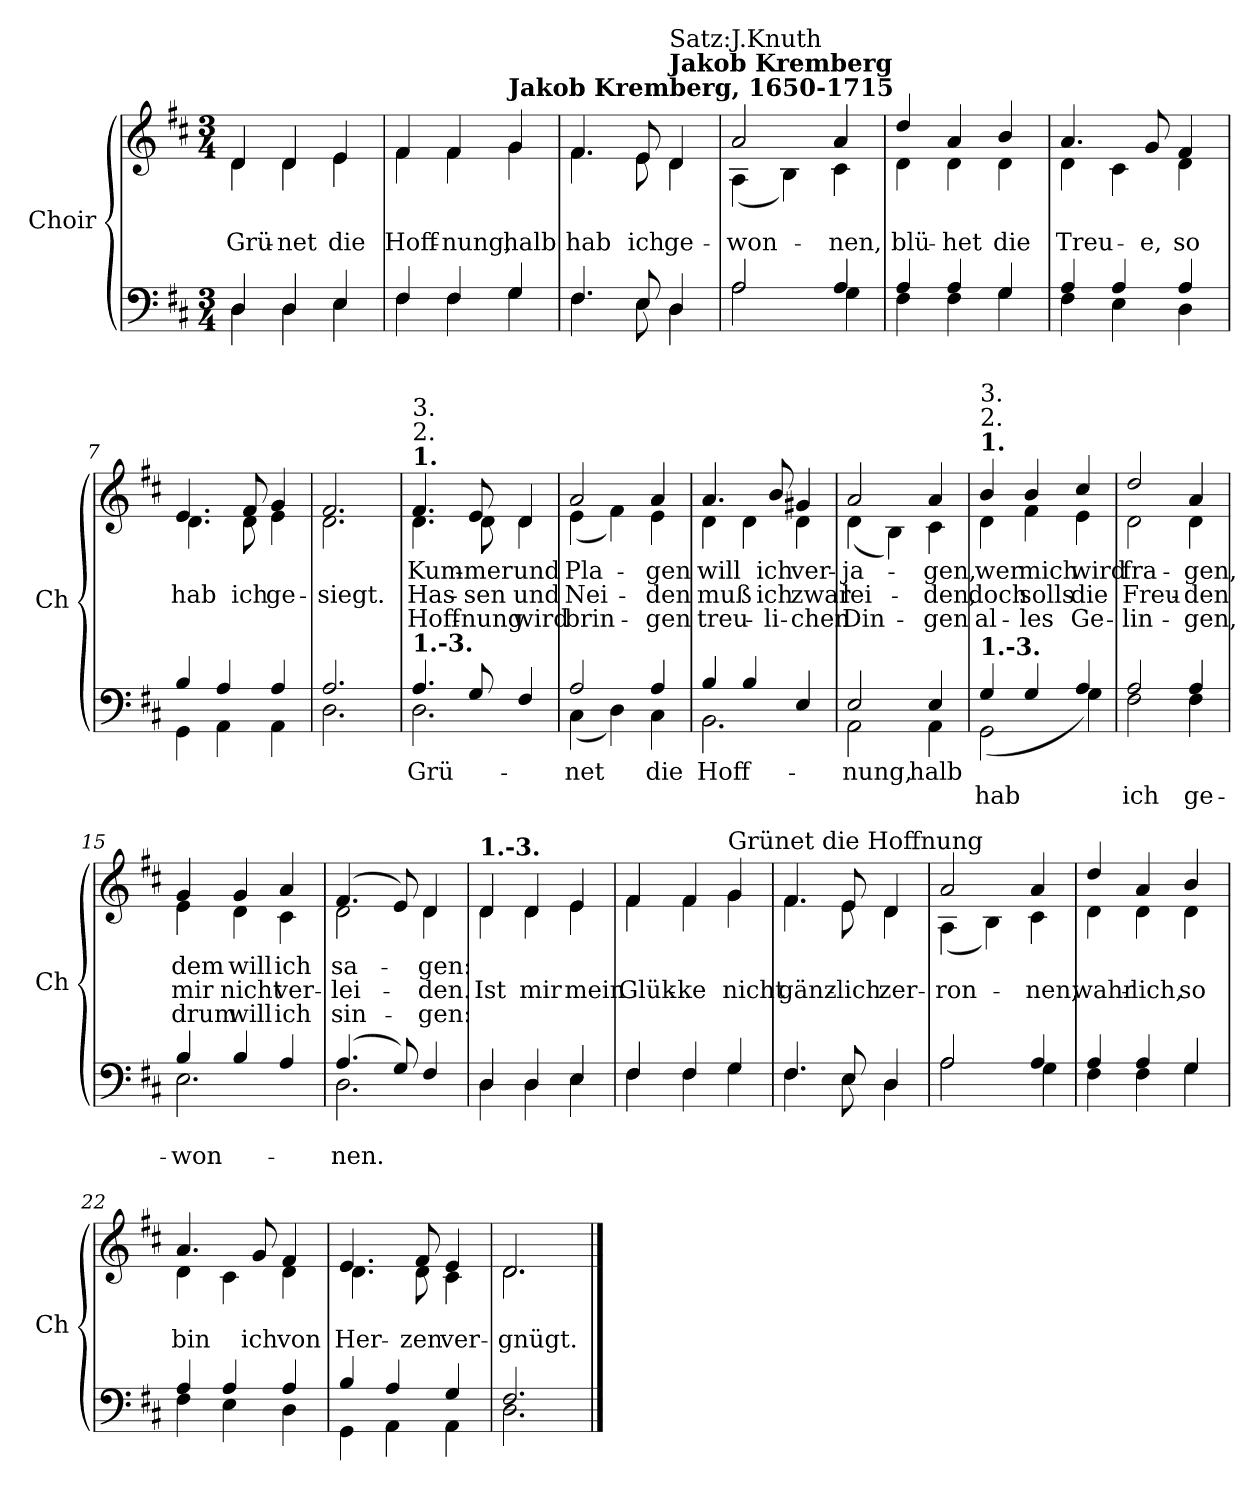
**kern	**text	**text	**kern	**text	**text	**text
*part2	*part2	*part2	*part1	*part1	*part1	*part1
*staff2	*staff2	*staff2	*staff1	*staff1	*staff1	*staff1
*I"Choir	*	*	*I"Choir	*	*	*
*I'Ch	*	*	*I'Ch	*	*	*
*clefF4	*	*	*clefG2	*	*	*
*k[f#c#]	*	*	*k[f#c#]	*	*	*
*M3/4	*	*	*M3/4	*	*	*
=1	=1	=1	=1	=1	=1	=1
*^	*	*	*	*	*	*
!	!	!	!	!LO:TX:a:B:t=1.-3.	!	!	!
!	!	!	!	!	!	!LO:LY:b	!
*	*	*	*	*^	*	*	*
4D/	4D\	.	.	4d/	4d\	.	Grü-	.
!	!	!	!	!	!	!	!LO:LY:b	!
4D/	4D\	.	.	4d/	4d\	.	net	.
!	!	!	!	!	!	!	!LO:LY:b	!
4E/	4E\	.	.	4e/	4e\	.	die	.
=2	=2	=2	=2	=2	=2	=2	=2	=2
!	!	!	!	!	!	!	!LO:LY:b	!
4F#/	4F#\	.	.	4f#/	4f#\	.	Hoff-	.
!	!	!	!	!	!	!	!LO:LY:b	!
4F#/	4F#\	.	.	4f#/	4f#\	.	nung,	.
!	!	!	!	!LO:TX:a:B:t=Jakob Kremberg, 1650-1715	!	!	!	!
!	!	!	!	!	!	!	!LO:LY:b	!
4G/	4G\	.	.	4g/	4g\	.	halb	.
=3	=3	=3	=3	=3	=3	=3	=3	=3
!	!	!	!	!	!	!	!LO:LY:b	!
4.F#/	4.F#\	.	.	4.f#/	4.f#\	.	hab	.
!	!	!	!	!	!	!	!LO:LY:b	!
8E/	8E\	.	.	8e/	8e\	.	ich	.
!	!	!	!	!LO:TX:a:B:t=Jakob Kremberg	!	!	!	!
!	!	!	!	!LO:TX:a:t=Satz&colon;J.Knuth	!	!	!	!
!	!	!	!	!	!	!	!LO:LY:b	!
4D/	4D\	.	.	4d/	4d\	.	ge-	.
=4	=4	=4	=4	=4	=4	=4	=4	=4
!	!	!	!	!	!	!	!LO:LY:b	!
2A/	2A\	.	.	2a/	(4A\	.	won-	.
.	.	.	.	.	4B\)	.	.	.
!	!	!	!	!	!	!	!LO:LY:b	!
4A/	4G\	.	.	4a/	4c#\	.	nen,	.
!!LO:LB:g=z	!!
=5	=5	=5	=5	=5	=5	=5	=5	=5
!	!	!	!	!	!	!	!LO:LY:b	!
4A/	4F#\	.	.	4dd/	4d\	.	blü-	.
!	!	!	!	!	!	!	!LO:LY:b	!
4A/	4F#\	.	.	4a/	4d\	.	het	.
!	!	!	!	!	!	!	!LO:LY:b	!
4G/	4G\	.	.	4b/	4d\	.	die	.
=6	=6	=6	=6	=6	=6	=6	=6	=6
!	!	!	!	!	!	!	!LO:LY:b	!
4A/	4F#\	.	.	4.a/	4d\	.	Treu-	.
4A/	4E\	.	.	.	4c#\	.	.	.
!	!	!	!	!	!	!	!LO:LY:b	!
.	.	.	.	8g/	.	.	e,	.
!	!	!	!	!	!	!	!LO:LY:b	!
4A/	4D\	.	.	4f#/	4d\	.	so	.
=7	=7	=7	=7	=7	=7	=7	=7	=7
!	!	!	!	!	!	!	!LO:LY:b	!
4B/	4GG\	.	.	4.e/	4.d\	.	hab	.
4A/	4AA\	.	.	.	.	.	.	.
!	!	!	!	!	!	!	!LO:LY:b	!
.	.	.	.	8f#/	8d\	.	ich	.
!	!	!	!	!	!	!	!LO:LY:b	!
4A/	4AA\	.	.	4g/	4e\	.	ge-	.
=8	=8	=8	=8	=8	=8	=8	=8	=8
!	!	!	!	!	!	!	!LO:LY:b	!
2.A/	2.D\	.	.	2.f#/	2.d\	.	siegt.	.
!!LO:LB:g=z	!!
=9	=9	=9	=9	=9	=9	=9	=9	=9
!	!	!	!	!LO:TX:a:B:t=1.	!	!	!	!
!	!	!	!	!LO:TX:a:t=2.	!	!	!	!
!	!	!	!	!LO:TX:a:t=3.	!	!	!	!
!LO:TX:a:B:t=1.-3.	!	!	!	!	!	!	!	!
!	!	!LO:LY:b	!	!	!	!LO:LY:b	!LO:LY:b	!LO:LY:b
4.A/	2.D\	Grü-	.	4.f#/	4.d\	Kum-	Has-	Hoff-
!	!	!	!	!	!	!LO:LY:b	!LO:LY:b	!LO:LY:b
8G/	.	.	.	8e/	8d\	mer	sen	nung
!	!	!	!	!	!	!LO:LY:b	!LO:LY:b	!LO:LY:b
4F#/	.	.	.	4d/	4d\	und	und	wird
=10	=10	=10	=10	=10	=10	=10	=10	=10
!	!	!LO:LY:b	!	!	!	!LO:LY:b	!LO:LY:b	!LO:LY:b
2A/	(4C#\	net	.	2a/	(4e\	Pla-	Nei-	brin-
.	4D\)	.	.	.	4f#\)	.	.	.
!	!	!LO:LY:b	!	!	!	!LO:LY:b	!LO:LY:b	!LO:LY:b
4A/	4C#\	die	.	4a/	4e\	gen	den	gen
=11	=11	=11	=11	=11	=11	=11	=11	=11
!	!	!LO:LY:b	!	!	!	!LO:LY:b	!LO:LY:b	!LO:LY:b
4B/	2.BB\	Hoff-	.	4.a/	4d\	will	muß	treu-
4B/	.	.	.	.	4d\	.	.	.
!	!	!	!	!	!	!LO:LY:b	!LO:LY:b	!LO:LY:b
.	.	.	.	8b/	.	ich	ich	li-
!	!	!	!	!	!	!LO:LY:b	!LO:LY:b	!LO:LY:b
4E/	.	.	.	4g#X/	4d\	ver-	zwar	chen
=12	=12	=12	=12	=12	=12	=12	=12	=12
!	!	!LO:LY:b	!	!	!	!LO:LY:b	!LO:LY:b	!LO:LY:b
2E/	2AA\	nung,	.	2a/	(4d\	ja-	lei-	Din-
.	.	.	.	.	4B\)	.	.	.
!	!	!LO:LY:b	!	!	!	!LO:LY:b	!LO:LY:b	!LO:LY:b
4E/	4AA\	halb	.	4a/	4c#\	gen,	den,	gen
!!LO:LB:g=z	!!
=13	=13	=13	=13	=13	=13	=13	=13	=13
!	!	!	!	!LO:TX:a:B:t=1.	!	!	!	!
!	!	!	!	!LO:TX:a:t=2.	!	!	!	!
!	!	!	!	!LO:TX:a:t=3.	!	!	!	!
!LO:TX:a:B:t=1.-3.	!	!	!	!	!	!	!	!
!	!	!	!LO:LY:b	!	!	!LO:LY:b	!LO:LY:b	!LO:LY:b
4G/	(2GG\	.	hab	4b/	4d\	wer	doch	al-
!	!	!	!	!	!	!LO:LY:b	!LO:LY:b	!LO:LY:b
4G/	.	.	.	4b/	4f#\	mich	solls	les
!	!	!	!	!	!	!LO:LY:b	!LO:LY:b	!LO:LY:b
4A/	4G\)	.	.	4cc#/	4e\	wird	die	Ge-
=14	=14	=14	=14	=14	=14	=14	=14	=14
!	!	!	!LO:LY:b	!	!	!LO:LY:b	!LO:LY:b	!LO:LY:b
2A/	2F#\	.	ich	2dd/	2d\	fra-	Freu-	lin-
!	!	!	!LO:LY:b	!	!	!LO:LY:b	!LO:LY:b	!LO:LY:b
4A/	4F#\	.	ge-	4a/	4d\	gen,	den	gen,
=15	=15	=15	=15	=15	=15	=15	=15	=15
!	!	!	!LO:LY:b	!	!	!LO:LY:b	!LO:LY:b	!LO:LY:b
4B/	2.E\	.	won-	4g/	4e\	dem	mir	drum
!	!	!	!	!	!	!LO:LY:b	!LO:LY:b	!LO:LY:b
4B/	.	.	.	4g/	4d\	will	nicht	will
!	!	!	!	!	!	!LO:LY:b	!LO:LY:b	!LO:LY:b
4A/	.	.	.	4a/	4c#\	ich	ver-	ich
=16	=16	=16	=16	=16	=16	=16	=16	=16
!	!	!	!LO:LY:b	!	!	!LO:LY:b	!LO:LY:b	!LO:LY:b
(4.A/	2.D\	.	nen.	(4.f#/	2d\	sa-	lei-	sin-
8G/)	.	.	.	8e/)	.	.	.	.
!	!	!	!	!	!	!LO:LY:b	!LO:LY:b	!LO:LY:b
4F#/	.	.	.	4d/	4d\	gen:	den.	gen:
!!LO:PB:g=z	!!
=17	=17	=17	=17	=17	=17	=17	=17	=17
!	!	!	!	!LO:TX:a:B:t=1.-3.	!	!	!	!
!	!	!	!	!	!	!	!LO:LY:b	!
4D/	4D\	.	.	4d/	4d\	.	Ist	.
!	!	!	!	!	!	!	!LO:LY:b	!
4D/	4D\	.	.	4d/	4d\	.	mir	.
!	!	!	!	!	!	!	!LO:LY:b	!
4E/	4E\	.	.	4e/	4e\	.	mein	.
=18	=18	=18	=18	=18	=18	=18	=18	=18
!	!	!	!	!	!	!	!LO:LY:b	!
4F#/	4F#\	.	.	4f#/	4f#\	.	Glük-	.
!	!	!	!	!	!	!	!LO:LY:b	!
4F#/	4F#\	.	.	4f#/	4f#\	.	ke	.
!	!	!	!	!LO:TX:a:t=Grünet die Hoffnung	!	!	!	!
!	!	!	!	!	!	!	!LO:LY:b	!
4G/	4G\	.	.	4g/	4g\	.	nicht	.
=19	=19	=19	=19	=19	=19	=19	=19	=19
!	!	!	!	!	!	!	!LO:LY:b	!
4.F#/	4.F#\	.	.	4.f#/	4.f#\	.	gänz-	.
!	!	!	!	!	!	!	!LO:LY:b	!
8E/	8E\	.	.	8e/	8e\	.	lich	.
!	!	!	!	!	!	!	!LO:LY:b	!
4D/	4D\	.	.	4d/	4d\	.	zer-	.
=20	=20	=20	=20	=20	=20	=20	=20	=20
!	!	!	!	!	!	!	!LO:LY:b	!
2A/	2A\	.	.	2a/	(4A\	.	ron-	.
.	.	.	.	.	4B\)	.	.	.
!	!	!	!	!	!	!	!LO:LY:b	!
4A/	4G\	.	.	4a/	4c#\	.	nen,	.
!!LO:LB:g=z	!!
=21	=21	=21	=21	=21	=21	=21	=21	=21
!	!	!	!	!	!	!	!LO:LY:b	!
4A/	4F#\	.	.	4dd/	4d\	.	wahr-	.
!	!	!	!	!	!	!	!LO:LY:b	!
4A/	4F#\	.	.	4a/	4d\	.	lich,	.
!	!	!	!	!	!	!	!LO:LY:b	!
4G/	4G\	.	.	4b/	4d\	.	so	.
=22	=22	=22	=22	=22	=22	=22	=22	=22
!	!	!	!	!	!	!	!LO:LY:b	!
4A/	4F#\	.	.	4.a/	4d\	.	bin	.
4A/	4E\	.	.	.	4c#\	.	.	.
!	!	!	!	!	!	!	!LO:LY:b	!
.	.	.	.	8g/	.	.	ich	.
!	!	!	!	!	!	!	!LO:LY:b	!
4A/	4D\	.	.	4f#/	4d\	.	von	.
=23	=23	=23	=23	=23	=23	=23	=23	=23
!	!	!	!	!	!	!	!LO:LY:b	!
4B/	4GG\	.	.	4.e/	4.d\	.	Her-	.
4A/	4AA\	.	.	.	.	.	.	.
!	!	!	!	!	!	!	!LO:LY:b	!
.	.	.	.	8f#/	8d\	.	zen	.
!	!	!	!	!	!	!	!LO:LY:b	!
4G/	4AA\	.	.	4e/	4c#\	.	ver-	.
=24	=24	=24	=24	=24	=24	=24	=24	=24
!	!	!	!	!	!	!	!LO:LY:b	!
2.F#/	2.D\	.	.	2.d/	2.d\	.	gnügt.	.
*v	*v	*	*	*	*	*	*	*
*	*	*	*v	*v	*	*	*
==	==	==	==	==	==	==
*-	*-	*-	*-	*-	*-	*-
